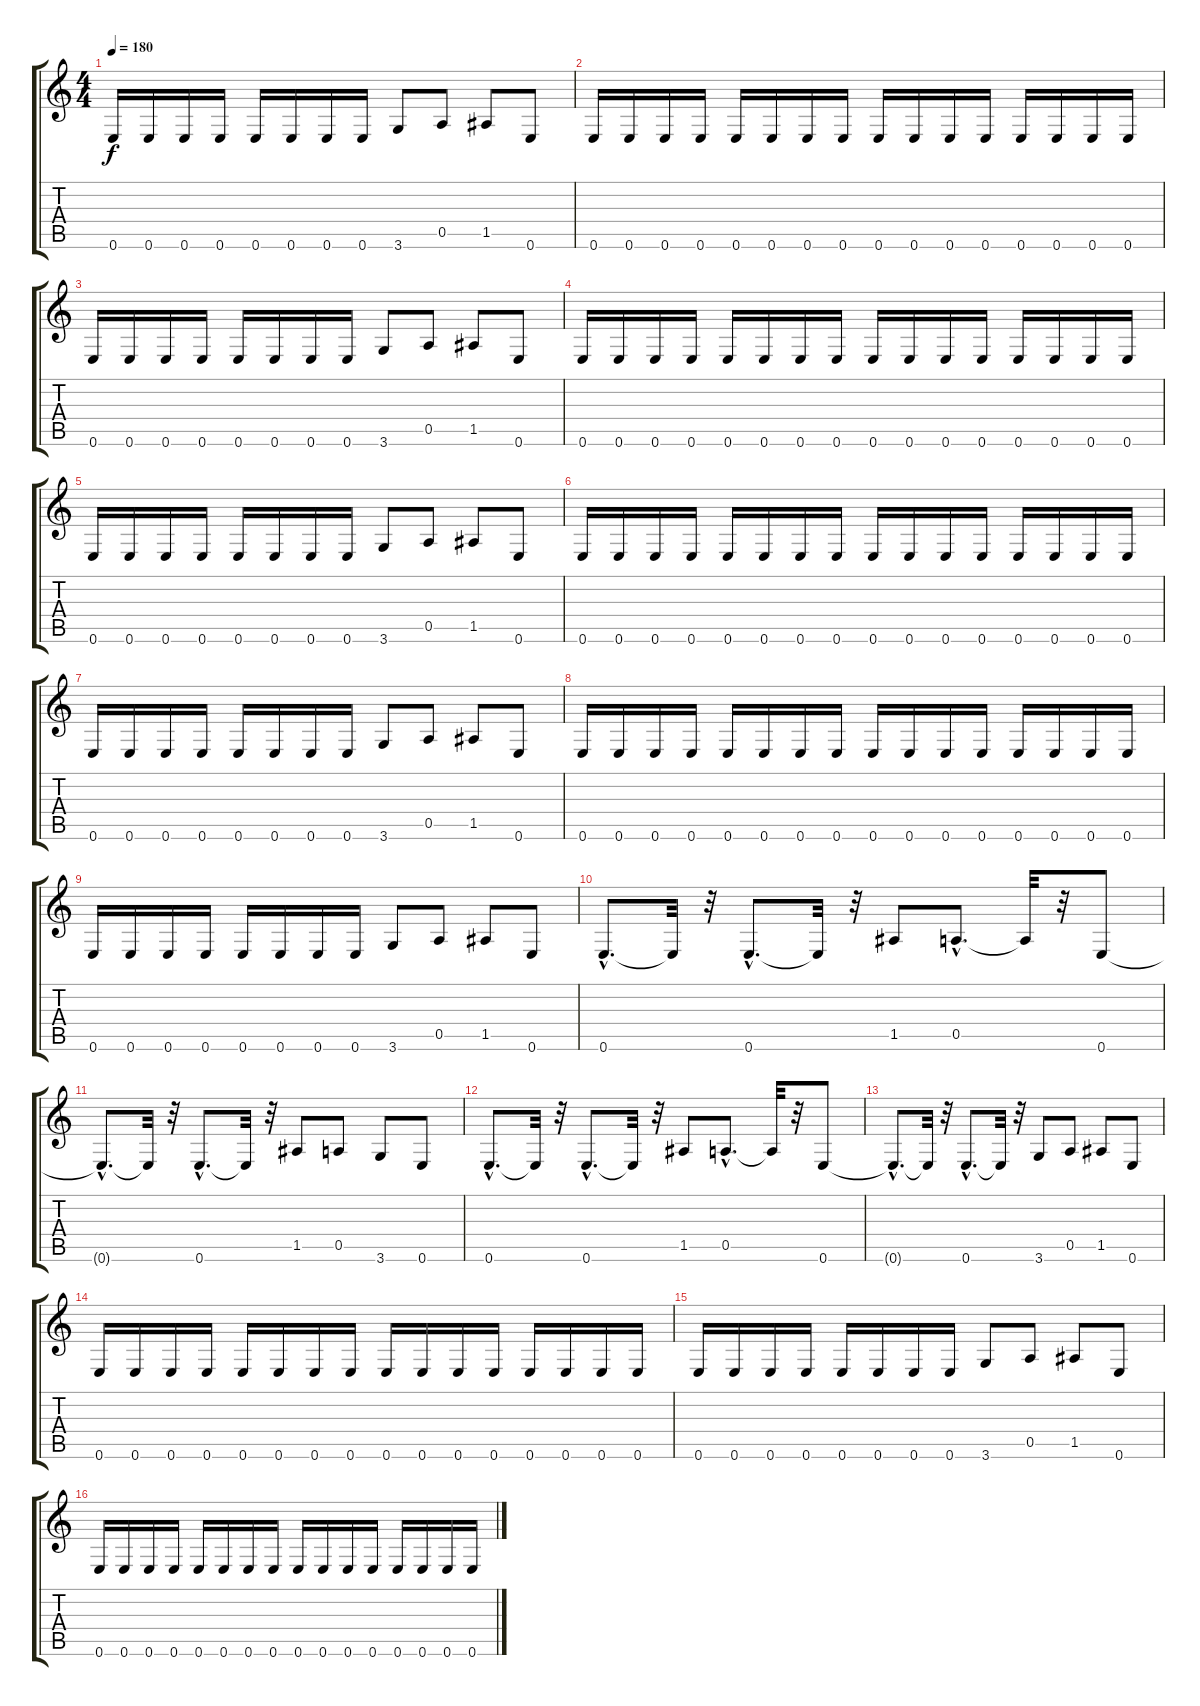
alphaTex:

\track "" {instrument distortionguitar}
\staff {score tabs}
\tuning (E4 B3 G3 D3 A2 E2) {hide}
\ts (4 4)
\tempo 180
\clef g2
\ks c
0.6.16{dy f} 0.6.16 0.6.16 0.6.16 0.6.16 0.6.16 0.6.16 0.6.16 3.6.8 0.5.8 1.5.8 0.6.8 |
0.6.16 0.6.16 0.6.16 0.6.16 0.6.16 0.6.16 0.6.16 0.6.16 0.6.16 0.6.16 0.6.16 0.6.16 0.6.16 0.6.16 0.6.16 0.6.16 |
0.6.16 0.6.16 0.6.16 0.6.16 0.6.16 0.6.16 0.6.16 0.6.16 3.6.8 0.5.8 1.5.8 0.6.8 |
0.6.16 0.6.16 0.6.16 0.6.16 0.6.16 0.6.16 0.6.16 0.6.16 0.6.16 0.6.16 0.6.16 0.6.16 0.6.16 0.6.16 0.6.16 0.6.16 |
0.6.16 0.6.16 0.6.16 0.6.16 0.6.16 0.6.16 0.6.16 0.6.16 3.6.8 0.5.8 1.5.8 0.6.8 |
0.6.16 0.6.16 0.6.16 0.6.16 0.6.16 0.6.16 0.6.16 0.6.16 0.6.16 0.6.16 0.6.16 0.6.16 0.6.16 0.6.16 0.6.16 0.6.16 |
0.6.16 0.6.16 0.6.16 0.6.16 0.6.16 0.6.16 0.6.16 0.6.16 3.6.8 0.5.8 1.5.8 0.6.8 |
0.6.16 0.6.16 0.6.16 0.6.16 0.6.16 0.6.16 0.6.16 0.6.16 0.6.16 0.6.16 0.6.16 0.6.16 0.6.16 0.6.16 0.6.16 0.6.16 |
0.6.16 0.6.16 0.6.16 0.6.16 0.6.16 0.6.16 0.6.16 0.6.16 3.6.8 0.5.8 1.5.8 0.6.8 |
0.6{hac}.8{d} 0.6{t}.32 r.32 0.6{hac}.8{d} 0.6{t}.32 r.32 1.5.8 0.5{hac}.8{d} 0.5{t}.32 r.32 0.6.8 |
0.6{hac t}.8{d} 0.6{t}.32 r.32 0.6{hac}.8{d} 0.6{t}.32 r.32 1.5.8 0.5.8 3.6.8 0.6.8 |
0.6{hac}.8{d} 0.6{t}.32 r.32 0.6{hac}.8{d} 0.6{t}.32 r.32 1.5.8 0.5{hac}.8{d} 0.5{t}.32 r.32 0.6.8 |
0.6{hac t}.8{d} 0.6{t}.32 r.32 0.6{hac}.8{d} 0.6{t}.32 r.32 3.6.8 0.5.8 1.5.8 0.6.8 |
0.6.16 0.6.16 0.6.16 0.6.16 0.6.16 0.6.16 0.6.16 0.6.16 0.6.16 0.6.16 0.6.16 0.6.16 0.6.16 0.6.16 0.6.16 0.6.16 |
0.6.16 0.6.16 0.6.16 0.6.16 0.6.16 0.6.16 0.6.16 0.6.16 3.6.8 0.5.8 1.5.8 0.6.8 |
0.6.16 0.6.16 0.6.16 0.6.16 0.6.16 0.6.16 0.6.16 0.6.16 0.6.16 0.6.16 0.6.16 0.6.16 0.6.16 0.6.16 0.6.16 0.6.16
